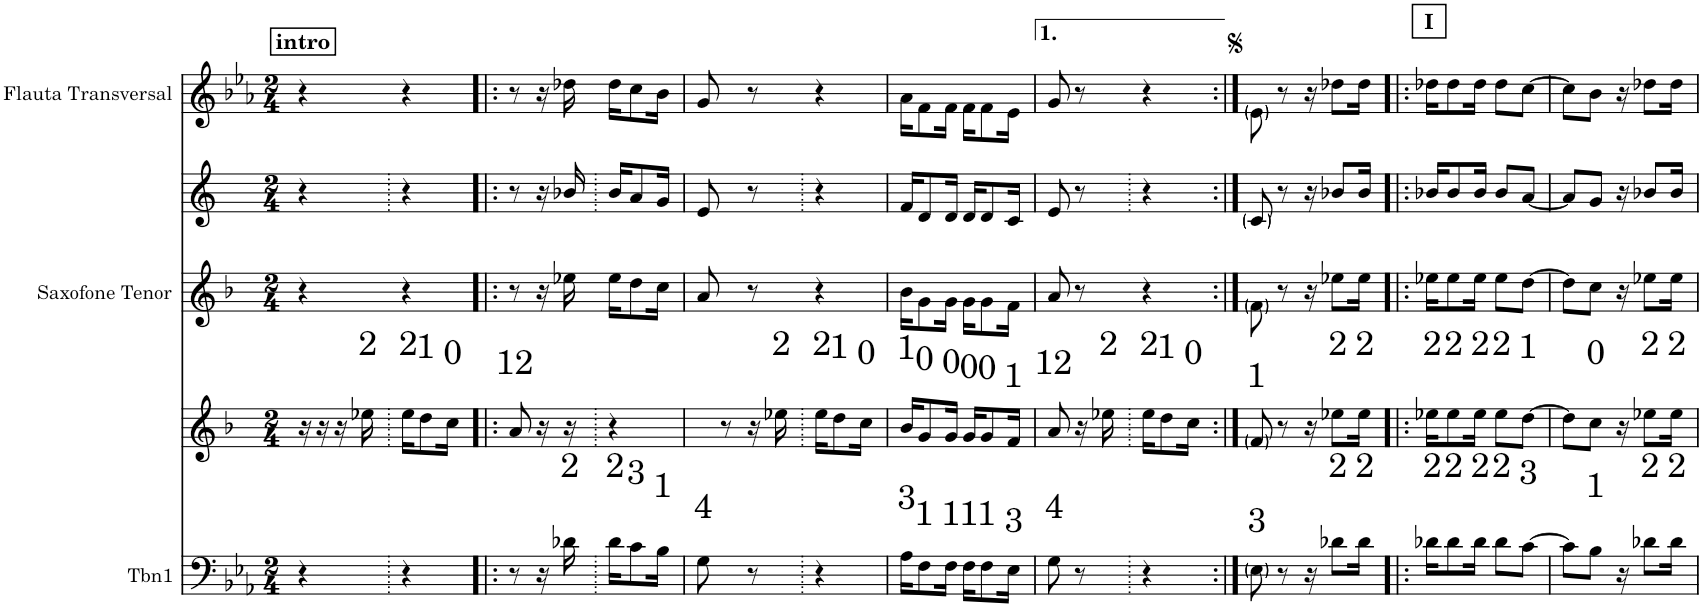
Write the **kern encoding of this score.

**kern	**kern	**kern	**kern	**kern
*part5	*part4	*part3	*part2	*part1
*staff5	*staff4	*staff3	*staff2	*staff1
*I"Tbn1	*I"BbSopr/Tpt	*I"Saxofone Tenor	*I"Eb	*I"Flauta Transversal
*	*I'Tpt	*I'Sax. Tn.	*	*I'Fl.
*clefF4	*clefG2	*clefG2	*clefG2	*clefG2
*	*Trd1c2	*Trd8c14	*Trd5c9	*
*k[b-e-a-]	*k[b-]	*k[b-]	*k[]	*k[b-e-a-]
*M2/4	*M2/4	*M2/4	*M2/4	*M2/4
!!LO:REH:place=s1:a:B:cj:fs=11:t=intro
=1	=1	=1	=1	=1
4r	16r	4r	4r	4r
.	16r	.	.	.
.	16r	.	.	.
.	16ee-X\	.	.	.
4r	16ee-\KL	4r	4r	4r
.	8dd\	.	.	.
.	16cc\Jk	.	.	.
=2!|:	=2!|:	=2!|:	=2!|:	=2!|:
8r	8a/	8r	8r	8r
16r	16r	16r	16r	16r
16d-X\	16r	16ee-X\	16b-X/	16dd-X\
16d-\KL	4r	16ee-\KL	16b-/KL	16dd-\KL
8c\	.	8dd\	8a/	8cc\
16B-\Jk	.	16cc\Jk	16g/Jk	16b-\Jk
=3	=3	=3	=3	=3
8G\	8r	8a/	8e/	8g/
8r	16r	8r	8r	8r
.	16ee-X\	.	.	.
4r	16ee-\KL	4r	4r	4r
.	8dd\	.	.	.
.	16cc\Jk	.	.	.
=4	=4	=4	=4	=4
16A-\KL	16b-/KL	16b-\KL	16f/KL	16a-\KL
8F\	8g/	8g\	8d/	8f\
16F\Jk	16g/Jk	16g\Jk	16d/Jk	16f\Jk
16F\KL	16g/KL	16g\KL	16d/KL	16f\KL
8F\	8g/	8g\	8d/	8f\
16E-\Jk	16f/Jk	16f\Jk	16c/Jk	16e-\Jk
=5	=5	=5	=5	=5
8G\	8a/	8a/	8e/	8g/
8r	16r	8r	8r	8r
.	16ee-X\	.	.	.
4r	16ee-\KL	4r	4r	4r
.	8dd\	.	.	.
.	16cc\Jk	.	.	.
=6:|!	=6:|!	=6:|!	=6:|!	=6:|!
8E-\	8f/	8f\	8c/	8e-\
8r	8r	8r	8r	8r
16r	16r	16r	16r	16r
8d-X\L	8ee-X\L	8ee-X\L	8b-X/L	8dd-X\L
16d-\Jk	16ee-\Jk	16ee-\Jk	16b-/Jk	16dd-\Jk
!!LO:REH:place=s1:a:B:fs=11:t=I
=7!|:	=7!|:	=7!|:	=7!|:	=7!|:
16d-X\KL	16ee-X\KL	16ee-X\KL	16b-X/KL	16dd-X\KL
8d-\	8ee-\	8ee-\	8b-/	8dd-\
16d-\Jk	16ee-\Jk	16ee-\Jk	16b-/Jk	16dd-\Jk
8d-\L	8ee-\L	8ee-\L	8b-/L	8dd-\L
[8c\J	[8dd\J	[8dd\J	[8a/J	[8cc\J
=8	=8	=8	=8	=8
8c\L]	8dd\L]	8dd\L]	8a/L]	8cc\L]
8B-\J	8cc\J	8cc\J	8g/J	8b-\J
16r	16r	16r	16r	16r
8d-X\L	8ee-X\L	8ee-X\L	8b-X/L	8dd-X\L
16d-\Jk	16ee-\Jk	16ee-\Jk	16b-/Jk	16dd-\Jk
=	=	=	=	=
*-	*-	*-	*-	*-
